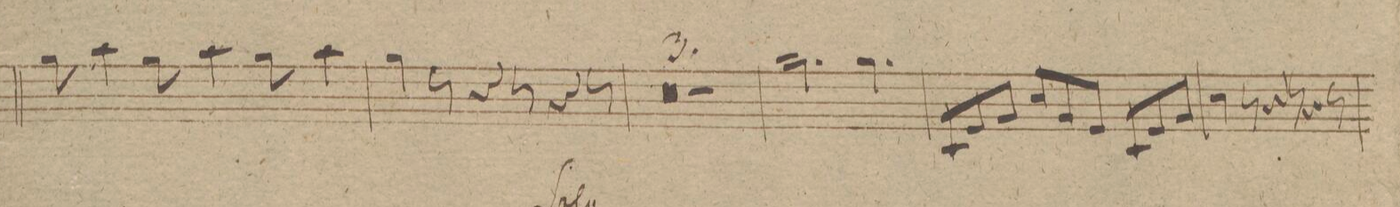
**kern	**dynam
*I"Fagotto 1mo	*
*clefF4	*
*k[f#]	*
*M9/8	*
8B\	.
4c\	.
8B\	.
4c\	.
8B\	.
4c\	.
=52	=52
4B\	.
8r	.
4r	.
8r	.
4r	.
8r	.
=53	=53
8%18r	.
=54	=54
=55	=55
8%9r	.
=56	=56
2.B\	.
4.B\	.
=57	=57
8EE/L	.
8GG/	.
8BB/J	.
8E/L	.
8BB/	.
8GG/J	.
8EE/L	.
8GG/	.
8BB/J	.
=58	=58
4E\	.
8r	.
4r	.
8r	.
4r	.
8r	.
=59	=59
*-	*-
